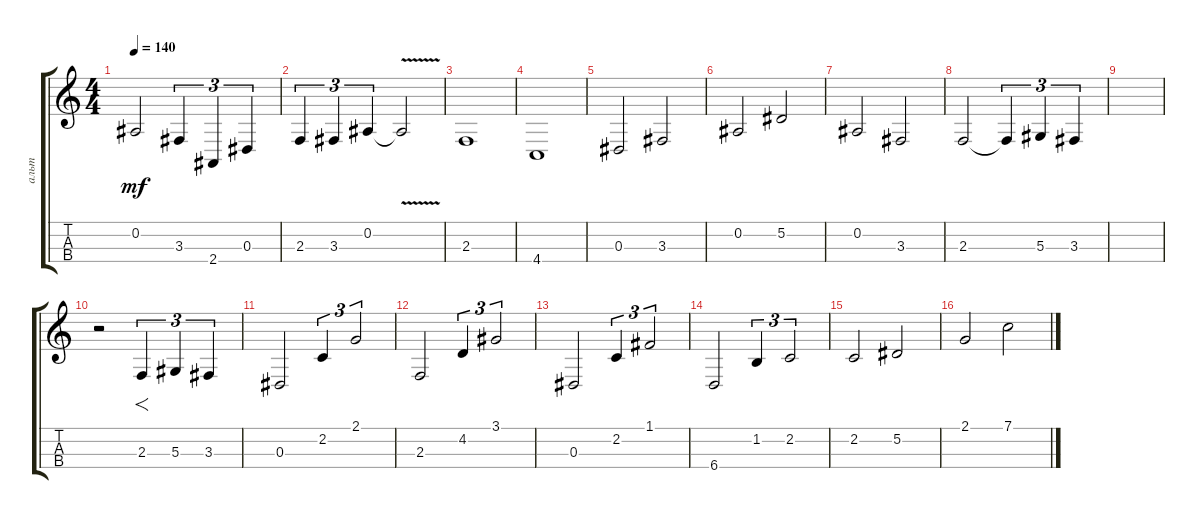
\track ("альт" "альт") {instrument viola}
\staff {score tabs}
\tuning (F4 Bb3 Eb3 Ab2) {hide}
\ts (4 4)
\tempo 140
\clef g2
\ks c
0.2.2{dy mf} 3.3.4{tu (3 2)} 2.4.4{tu (3 2)} 0.3.4{tu (3 2)} |
2.3.4{tu (3 2)} 3.3.4{tu (3 2)} 0.2.4{tu (3 2)} 0.2{v t}.2 |
2.3.1 |
4.4.1 |
0.3.2 3.3.2 |
0.2.2 5.2.2 |
0.2.2 3.3.2 |
2.3.2 2.3{t}.4{tu (3 2)} 5.3.4{tu (3 2)} 3.3.4{tu (3 2)} |
|
r.2 2.3.4{f tu (3 2)} 5.3.4{tu (3 2)} 3.3.4{tu (3 2)} |
0.3.2 2.2.4{tu (3 2)} 2.1.2{tu (3 2)} |
2.3.2 4.2.4{tu (3 2)} 3.1.2{tu (3 2)} |
0.3.2 2.2.4{tu (3 2)} 1.1.2{tu (3 2)} |
6.4.2 1.2.4{tu (3 2)} 2.2.2{tu (3 2)} |
2.2.2 5.2.2 |
2.1.2 7.1.2
